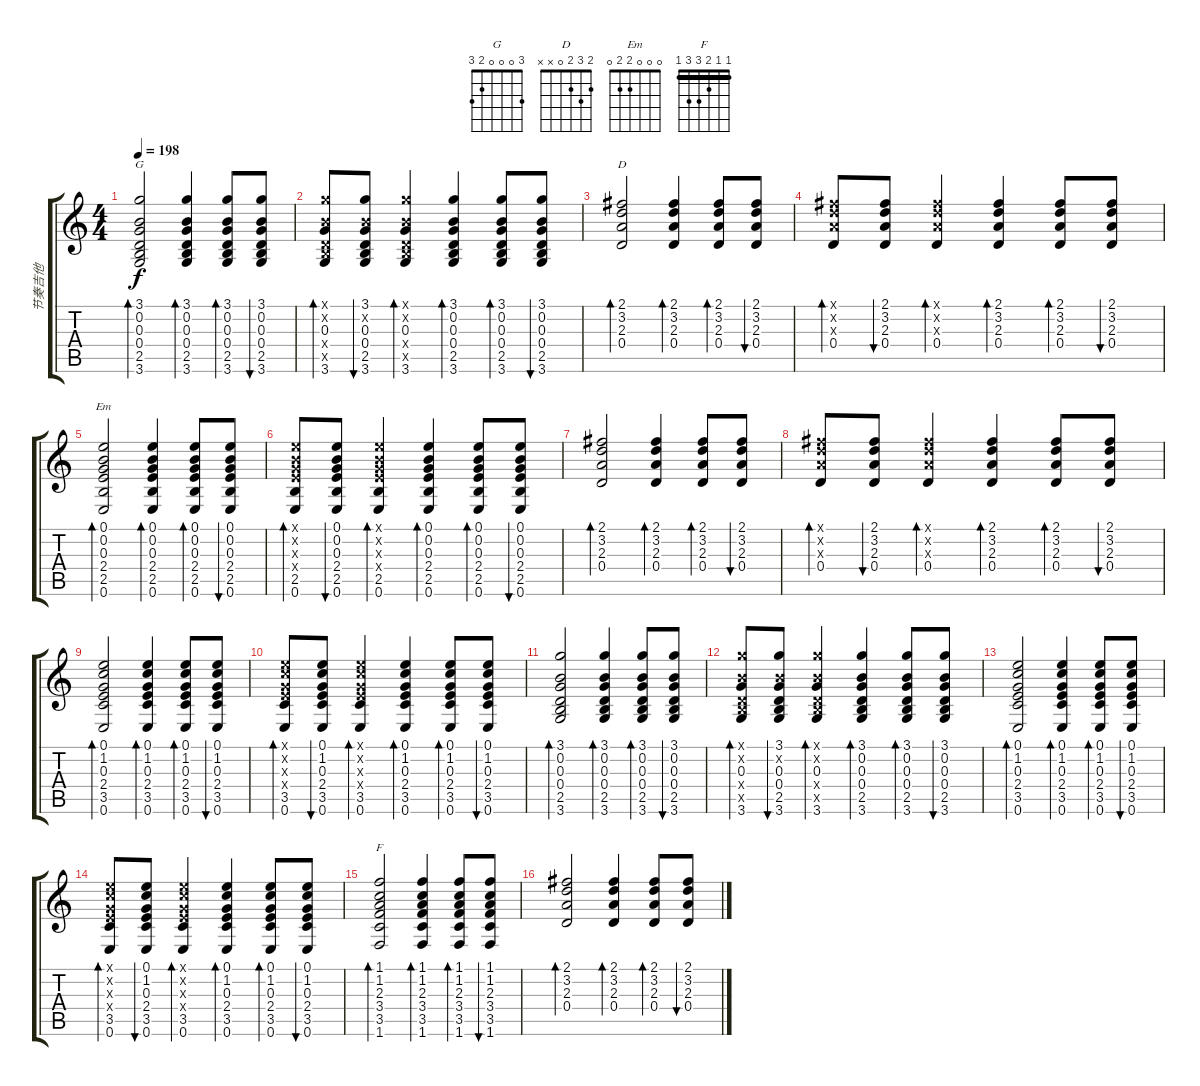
\track ("节奏吉他" "节奏吉他") {instrument acousticguitarsteel}
\staff {score tabs}
\tuning (E4 B3 G3 D3 A2 E2) {hide}
\chord ("G" 3 0 0 0 2 3)
\chord ("D" 2 3 2 0 x x)
\chord ("Em" 0 0 0 2 2 0)
\chord ("F" 1 1 2 3 3 1) {barre 1}
\ts (4 4)
\tempo 198
\clef g2
\ks c
(3.1 0.2 0.3 0.4 2.5 3.6).2{bd 30 ch "G" dy f} (3.1 0.2 0.3 0.4 2.5 3.6).4{bd 30} (3.1 0.2 0.3 0.4 2.5 3.6).8{bd 30} (3.1 0.2 0.3 0.4 2.5 3.6).8{bu 30} |
(3.1{x} 0.2{x} 0.3 0.4{x} 2.5{x} 3.6).8{bd 30} (3.1 0.2{x} 0.3 0.4 2.5 3.6).8{bu 30} (3.1{x} 0.2{x} 0.3 0.4{x} 2.5{x} 3.6).4{bd 30} (3.1 0.2 0.3 0.4 2.5 3.6).4{bd 30} (3.1 0.2 0.3 0.4 2.5 3.6).8{bd 30} (3.1 0.2 0.3 0.4 2.5 3.6).8{bu 30} |
(2.1 3.2 2.3 0.4).2{bd 30 ch "D"} (2.1 3.2 2.3 0.4).4{bd 30} (2.1 3.2 2.3 0.4).8{bd 30} (2.1 3.2 2.3 0.4).8{bu 30} |
(2.1{x} 3.2{x} 2.3{x} 0.4).8{bd 30} (2.1 3.2 2.3 0.4).8{bu 30} (2.1{x} 3.2{x} 2.3{x} 0.4).4{bd 30} (2.1 3.2 2.3 0.4).4{bd 30} (2.1 3.2 2.3 0.4).8{bd 30} (2.1 3.2 2.3 0.4).8{bu 30} |
(0.1 0.2 0.3 2.4 2.5 0.6).2{bd 30 ch "Em"} (0.1 0.2 0.3 2.4 2.5 0.6).4{bd 30} (0.1 0.2 0.3 2.4 2.5 0.6).8{bd 30} (0.1 0.2 0.3 2.4 2.5 0.6).8{bu 30} |
(0.1{x} 0.2{x} 0.3{x} 2.4{x} 2.5 0.6).8{bd 30} (0.1 0.2 0.3 2.4 2.5 0.6).8{bu 30} (0.1{x} 0.2{x} 0.3{x} 2.4{x} 2.5 0.6).4{bd 30} (0.1 0.2 0.3 2.4 2.5 0.6).4{bd 30} (0.1 0.2 0.3 2.4 2.5 0.6).8{bd 30} (0.1 0.2 0.3 2.4 2.5 0.6).8{bu 30} |
(2.1 3.2 2.3 0.4).2{bd 30} (2.1 3.2 2.3 0.4).4{bd 30} (2.1 3.2 2.3 0.4).8{bd 30} (2.1 3.2 2.3 0.4).8{bu 30} |
(2.1{x} 3.2{x} 2.3{x} 0.4).8{bd 30} (2.1 3.2 2.3 0.4).8{bu 30} (2.1{x} 3.2{x} 2.3{x} 0.4).4{bd 30} (2.1 3.2 2.3 0.4).4{bd 30} (2.1 3.2 2.3 0.4).8{bd 30} (2.1 3.2 2.3 0.4).8{bu 30} |
(0.1 1.2 0.3 2.4 3.5 0.6).2{bd 30} (0.1 1.2 0.3 2.4 3.5 0.6).4{bd 30} (0.1 1.2 0.3 2.4 3.5 0.6).8{bd 30} (0.1 1.2 0.3 2.4 3.5 0.6).8{bu 30} |
(0.1{x} 1.2{x} 0.3{x} 2.4{x} 3.5 0.6).8{bd 30} (0.1 1.2 0.3 2.4 3.5 0.6).8{bu 30} (0.1{x} 1.2{x} 0.3{x} 2.4{x} 3.5 0.6).4{bd 30} (0.1 1.2 0.3 2.4 3.5 0.6).4{bd 30} (0.1 1.2 0.3 2.4 3.5 0.6).8{bd 30} (0.1 1.2 0.3 2.4 3.5 0.6).8{bu 30} |
(3.1 0.2 0.3 0.4 2.5 3.6).2{bd 30} (3.1 0.2 0.3 0.4 2.5 3.6).4{bd 30} (3.1 0.2 0.3 0.4 2.5 3.6).8{bd 30} (3.1 0.2 0.3 0.4 2.5 3.6).8{bu 30} |
(3.1{x} 0.2{x} 0.3 0.4{x} 2.5{x} 3.6).8{bd 30} (3.1 0.2{x} 0.3 0.4 2.5 3.6).8{bu 30} (3.1{x} 0.2{x} 0.3 0.4{x} 2.5{x} 3.6).4{bd 30} (3.1 0.2 0.3 0.4 2.5 3.6).4{bd 30} (3.1 0.2 0.3 0.4 2.5 3.6).8{bd 30} (3.1 0.2 0.3 0.4 2.5 3.6).8{bu 30} |
(0.1 1.2 0.3 2.4 3.5 0.6).2{bd 30} (0.1 1.2 0.3 2.4 3.5 0.6).4{bd 30} (0.1 1.2 0.3 2.4 3.5 0.6).8{bd 30} (0.1 1.2 0.3 2.4 3.5 0.6).8{bu 30} |
(0.1{x} 1.2{x} 0.3{x} 2.4{x} 3.5 0.6).8{bd 30} (0.1 1.2 0.3 2.4 3.5 0.6).8{bu 30} (0.1{x} 1.2{x} 0.3{x} 2.4{x} 3.5 0.6).4{bd 30} (0.1 1.2 0.3 2.4 3.5 0.6).4{bd 30} (0.1 1.2 0.3 2.4 3.5 0.6).8{bd 30} (0.1 1.2 0.3 2.4 3.5 0.6).8{bu 30} |
(1.1 1.2 2.3 3.4 3.5 1.6).2{bd 30 ch "F"} (1.1 1.2 2.3 3.4 3.5 1.6).4{bd 30} (1.1 1.2 2.3 3.4 3.5 1.6).8{bd 30} (1.1 1.2 2.3 3.4 3.5 1.6).8{bu 30} |
(2.1 3.2 2.3 0.4).2{bd 30} (2.1 3.2 2.3 0.4).4{bd 30} (2.1 3.2 2.3 0.4).8{bd 30} (2.1 3.2 2.3 0.4).8{bu 30}
